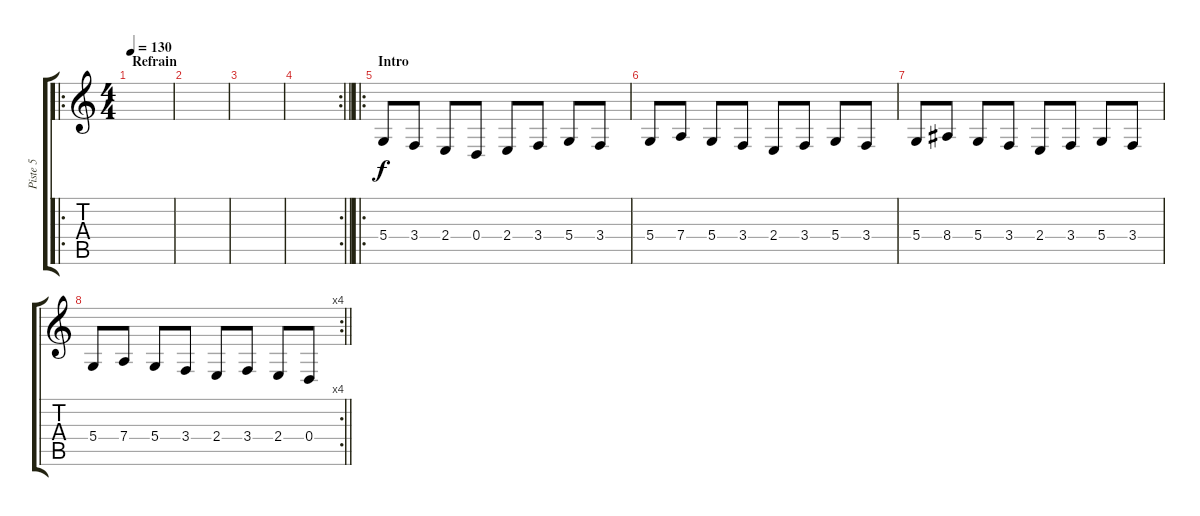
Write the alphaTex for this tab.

\track ("Piste 5" "Piste 5") {instrument violin}
\staff {score tabs}
\tuning (E4 B3 G3 D3 A2 E2) {hide}
\ro
\ts (4 4)
\section ("" "Refrain")
\tempo 130
\clef g2
\ks c
|
|
|
\rc 2
\barLineRight lightlight
|
\ro
\section ("" "Intro")
5.4.8 3.4.8 2.4.8 0.4.8 2.4.8 3.4.8 5.4.8 3.4.8 |
5.4.8 7.4.8 5.4.8 3.4.8 2.4.8 3.4.8 5.4.8 3.4.8 |
5.4.8 8.4.8 5.4.8 3.4.8 2.4.8 3.4.8 5.4.8 3.4.8 |
\rc 4
\barLineRight lightlight
5.4.8 7.4.8 5.4.8 3.4.8 2.4.8 3.4.8 2.4.8 0.4.8
